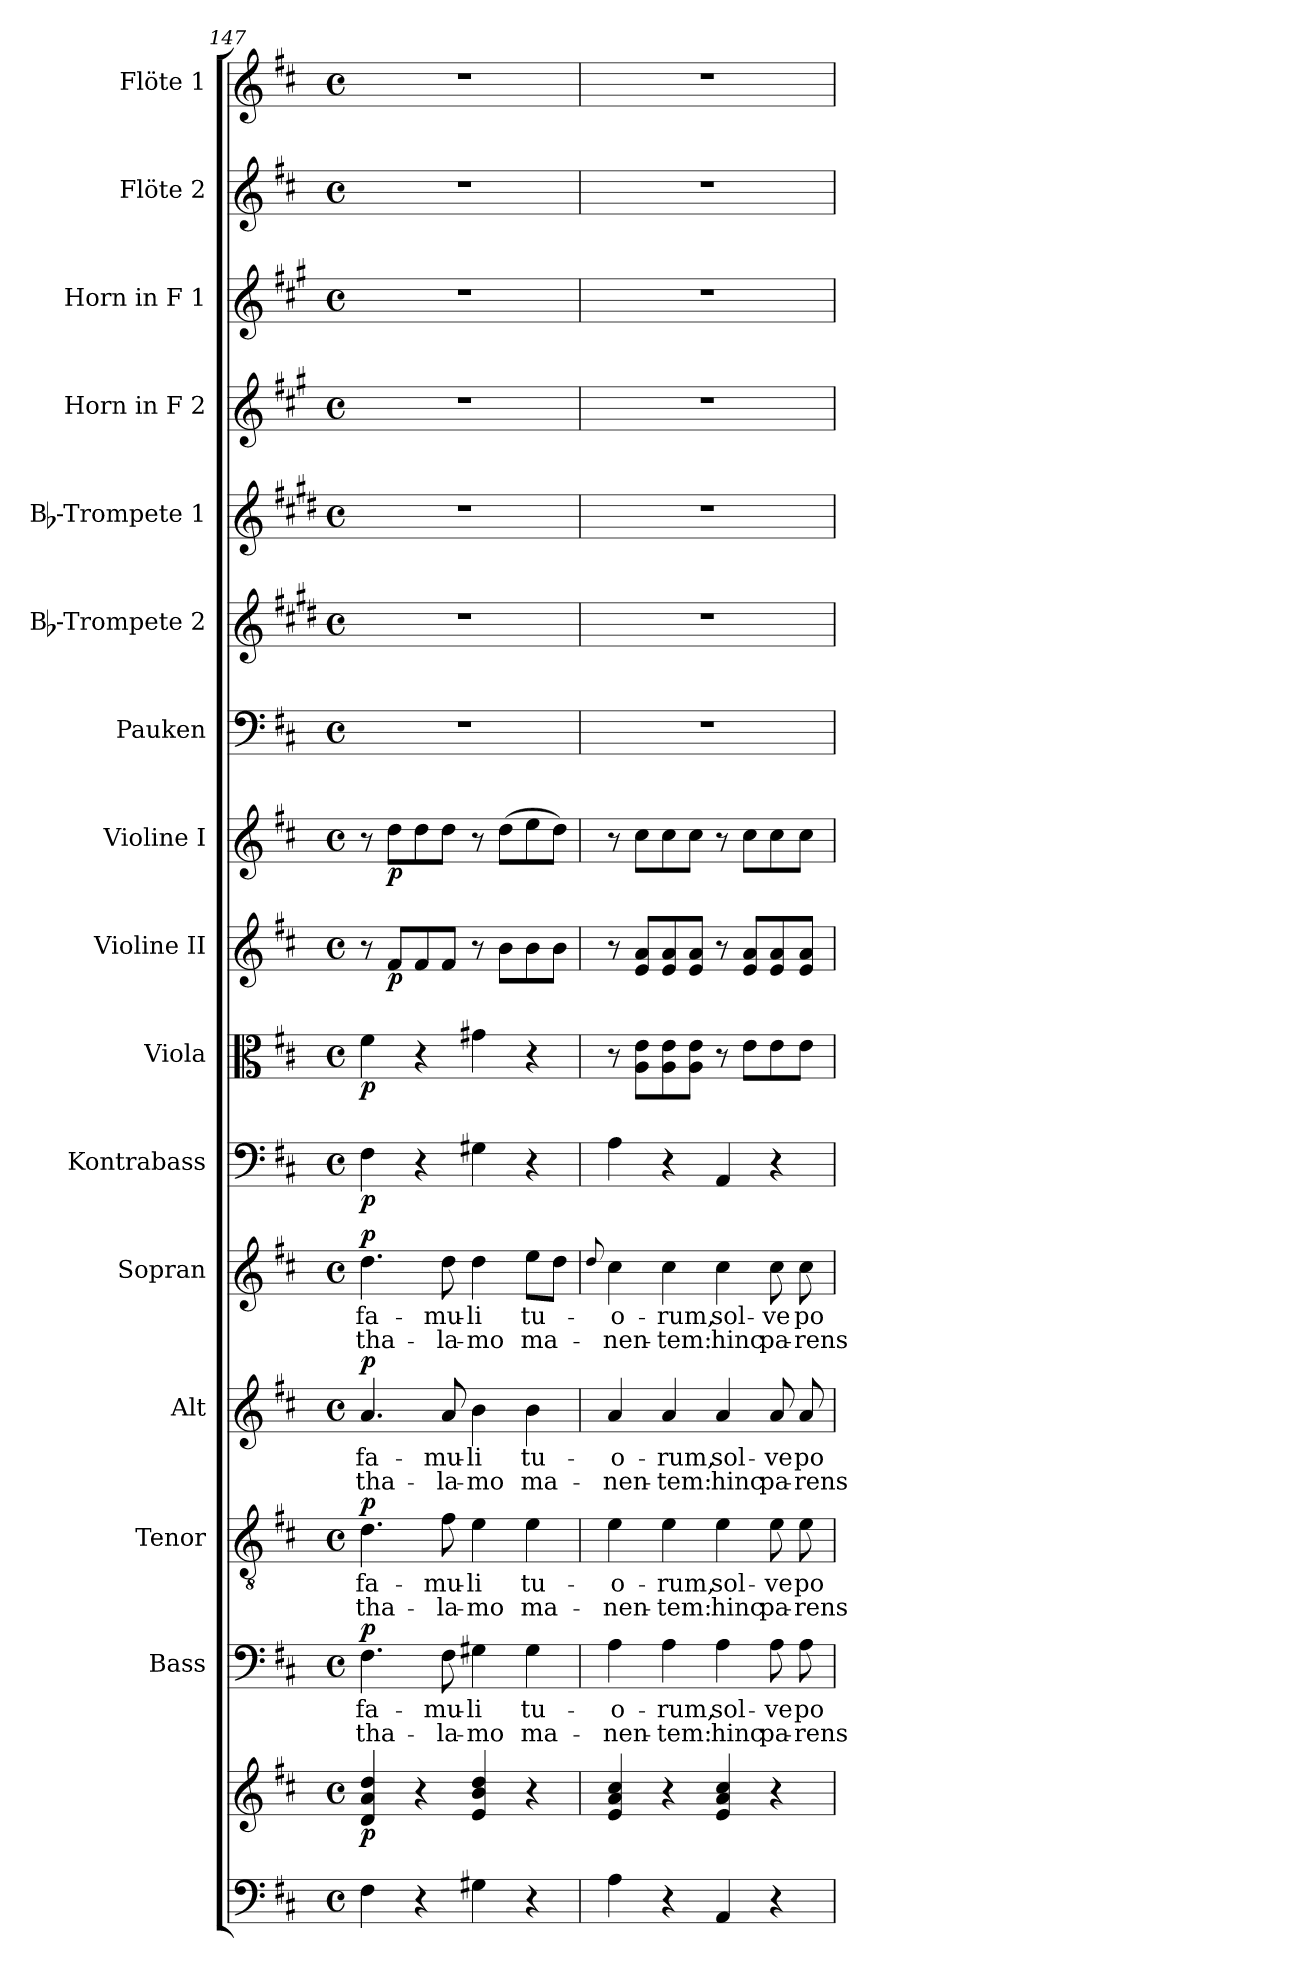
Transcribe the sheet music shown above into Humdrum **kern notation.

**kern	**kern	**dynam	**kern	**text	**text	**dynam	**kern	**text	**text	**dynam	**kern	**text	**text	**dynam	**kern	**text	**text	**dynam	**kern	**dynam	**kern	**dynam	**kern	**dynam	**kern	**dynam	**kern	**kern	**kern	**kern	**kern	**kern	**kern
*part16	*part16	*part16	*part15	*part15	*part15	*part15	*part14	*part14	*part14	*part14	*part13	*part13	*part13	*part13	*part12	*part12	*part12	*part12	*part11	*part11	*part10	*part10	*part9	*part9	*part8	*part8	*part7	*part6	*part5	*part4	*part3	*part2	*part1
*staff17	*staff16	*staff16/17	*staff15	*staff15	*staff15	*staff15	*staff14	*staff14	*staff14	*staff14	*staff13	*staff13	*staff13	*staff13	*staff12	*staff12	*staff12	*staff12	*staff11	*staff11	*staff10	*staff10	*staff9	*staff9	*staff8	*staff8	*staff7	*staff6	*staff5	*staff4	*staff3	*staff2	*staff1
*	*	*	*I"Bass	*	*	*	*I"Tenor	*	*	*	*I"Alt	*	*	*	*I"Sopran	*	*	*	*I"Kontrabass	*	*I"Viola	*	*I"Violine II	*	*I"Violine I	*	*I"Pauken	*I"Bb-Trompete 2	*I"Bb-Trompete 1	*I"Horn in F 2	*I"Horn in F 1	*I"Flöte 2	*I"Flöte 1
*	*	*	*I'B.	*	*	*	*I'T.	*	*	*	*I'A.	*	*	*	*I'S.	*	*	*	*I'Kb.	*	*I'Vla.	*	*I'Vl. II	*	*I'Vl. I	*	*I'Pk.	*I'Bb Trp. 2	*I'Bb Trp. 1	*	*	*I'Fl. 2	*I'Fl. 1
!!LO:PB:g=z
*clefF4	*clefG2	*	*clefF4	*	*	*	*clefGv2	*	*	*	*clefG2	*	*	*	*clefG2	*	*	*	*clefF4	*	*clefC3	*	*clefG2	*	*clefG2	*	*clefF4	*clefG2	*clefG2	*clefG2	*clefG2	*clefG2	*clefG2
*	*	*	*	*	*	*	*	*	*	*	*	*	*	*	*	*	*	*	*ITrd7c12	*	*	*	*	*	*	*	*	*ITrd1c2	*ITrd1c2	*ITrd4c7	*ITrd4c7	*	*
*k[f#c#]	*k[f#c#]	*	*k[f#c#]	*	*	*	*k[f#c#]	*	*	*	*k[f#c#]	*	*	*	*k[f#c#]	*	*	*	*k[f#c#]	*	*k[f#c#]	*	*k[f#c#]	*	*k[f#c#]	*	*k[f#c#]	*k[f#c#]	*k[f#c#]	*k[f#c#]	*k[f#c#]	*k[f#c#]	*k[f#c#]
*D:	*D:	*	*D:	*	*	*	*D:	*	*	*	*D:	*	*	*	*D:	*	*	*	*D:	*	*D:	*	*D:	*	*D:	*	*D:	*D:	*D:	*D:	*D:	*D:	*D:
*M4/4	*M4/4	*	*M4/4	*	*	*	*M4/4	*	*	*	*M4/4	*	*	*	*M4/4	*	*	*	*M4/4	*	*M4/4	*	*M4/4	*	*M4/4	*	*M4/4	*M4/4	*M4/4	*M4/4	*M4/4	*M4/4	*M4/4
*met(c)	*met(c)	*	*met(c)	*	*	*	*met(c)	*	*	*	*met(c)	*	*	*	*met(c)	*	*	*	*met(c)	*	*met(c)	*	*met(c)	*	*met(c)	*	*met(c)	*met(c)	*met(c)	*met(c)	*met(c)	*met(c)	*met(c)
=147	=147	=147	=147	=147	=147	=147	=147	=147	=147	=147	=147	=147	=147	=147	=147	=147	=147	=147	=147	=147	=147	=147	=147	=147	=147	=147	=147	=147	=147	=147	=147	=147	=147
!	!	!LO:DY:b	!	!LO:LY:b	!LO:LY:b	!LO:DY:a	!	!LO:LY:b	!LO:LY:b	!LO:DY:a	!	!LO:LY:b	!LO:LY:b	!LO:DY:a	!	!LO:LY:b	!LO:LY:b	!LO:DY:a	!	!LO:DY:b	!	!LO:DY:b	!	!	!	!	!	!	!	!	!	!	!
4F#\	4d/ 4a/ 4dd/	p	4.F#\	fa-	tha-	p	4.d\	fa-	tha-	p	4.a/	fa-	tha-	p	4.dd\	fa-	tha-	p	4FF#\	p	4f#\	p	8r	.	8r	.	1r	1r	1r	1r	1r	1r	1r
!	!	!	!	!	!	!	!	!	!	!	!	!	!	!	!	!	!	!	!	!	!	!	!	!LO:DY:b	!	!LO:DY:b	!	!	!	!	!	!	!
.	.	.	.	.	.	.	.	.	.	.	.	.	.	.	.	.	.	.	.	.	.	.	8f#/L	p	8dd\L	p	.	.	.	.	.	.	.
4r	4r	.	.	.	.	.	.	.	.	.	.	.	.	.	.	.	.	.	4r	.	4r	.	8f#/	.	8dd\	.	.	.	.	.	.	.	.
!	!	!	!	!LO:LY:b	!LO:LY:b	!	!	!LO:LY:b	!LO:LY:b	!	!	!LO:LY:b	!LO:LY:b	!	!	!LO:LY:b	!LO:LY:b	!	!	!	!	!	!	!	!	!	!	!	!	!	!	!	!
.	.	.	8F#\	-mu-	-la-	.	8f#\	-mu-	-la-	.	8a/	-mu-	-la-	.	8dd\	-mu-	-la-	.	.	.	.	.	8f#/J	.	8dd\J	.	.	.	.	.	.	.	.
!	!	!	!	!LO:LY:b	!LO:LY:b	!	!	!LO:LY:b	!LO:LY:b	!	!	!LO:LY:b	!LO:LY:b	!	!	!LO:LY:b	!LO:LY:b	!	!	!	!	!	!	!	!	!	!	!	!	!	!	!	!
4G#X\	4e/ 4b/ 4dd/	.	4G#X\	-li	-mo	.	4e\	-li	-mo	.	4b\	-li	-mo	.	4dd\	-li	-mo	.	4GG#X\	.	4g#X\	.	8r	.	8r	.	.	.	.	.	.	.	.
.	.	.	.	.	.	.	.	.	.	.	.	.	.	.	.	.	.	.	.	.	.	.	8b\L	.	(>8dd\L	.	.	.	.	.	.	.	.
!	!	!	!	!LO:LY:b	!LO:LY:b	!	!	!LO:LY:b	!LO:LY:b	!	!	!LO:LY:b	!LO:LY:b	!	!	!LO:LY:b	!LO:LY:b	!	!	!	!	!	!	!	!	!	!	!	!	!	!	!	!
4r	4r	.	4G#\	tu-	ma-	.	4e\	tu-	ma-	.	4b\	tu-	ma-	.	8ee\L	tu-	ma-	.	4r	.	4r	.	8b\	.	8ee\	.	.	.	.	.	.	.	.
.	.	.	.	.	.	.	.	.	.	.	.	.	.	.	8dd\J	.	.	.	.	.	.	.	8b\J	.	8dd\J)	.	.	.	.	.	.	.	.
=148	=148	=148	=148	=148	=148	=148	=148	=148	=148	=148	=148	=148	=148	=148	=148	=148	=148	=148	=148	=148	=148	=148	=148	=148	=148	=148	=148	=148	=148	=148	=148	=148	=148
.	.	.	.	.	.	.	.	.	.	.	.	.	.	.	8qqdd/	.	.	.	.	.	.	.	.	.	.	.	.	.	.	.	.	.	.
!	!	!	!	!LO:LY:b	!LO:LY:b	!	!	!LO:LY:b	!LO:LY:b	!	!	!LO:LY:b	!LO:LY:b	!	!	!LO:LY:b	!LO:LY:b	!	!	!	!	!	!	!	!	!	!	!	!	!	!	!	!
4A\	4e/ 4a/ 4cc#/	.	4A\	-o-	-nen-	.	4e\	-o-	-nen-	.	4a/	-o-	-nen-	.	4cc#\	-o-	-nen-	.	4AA\	.	8r	.	8r	.	8r	.	1r	1r	1r	1r	1r	1r	1r
.	.	.	.	.	.	.	.	.	.	.	.	.	.	.	.	.	.	.	.	.	8A\ 8e\L	.	8e/ 8a/L	.	8cc#\L	.	.	.	.	.	.	.	.
!	!	!	!	!LO:LY:b	!LO:LY:b	!	!	!LO:LY:b	!LO:LY:b	!	!	!LO:LY:b	!LO:LY:b	!	!	!LO:LY:b	!LO:LY:b	!	!	!	!	!	!	!	!	!	!	!	!	!	!	!	!
4r	4r	.	4A\	-rum,	-tem:	.	4e\	-rum,	-tem:	.	4a/	-rum,	-tem:	.	4cc#\	-rum,	-tem:	.	4r	.	8A\ 8e\	.	8e/ 8a/	.	8cc#\	.	.	.	.	.	.	.	.
.	.	.	.	.	.	.	.	.	.	.	.	.	.	.	.	.	.	.	.	.	8A\ 8e\J	.	8e/ 8a/J	.	8cc#\J	.	.	.	.	.	.	.	.
!	!	!	!	!LO:LY:b	!LO:LY:b	!	!	!LO:LY:b	!LO:LY:b	!	!	!LO:LY:b	!LO:LY:b	!	!	!LO:LY:b	!LO:LY:b	!	!	!	!	!	!	!	!	!	!	!	!	!	!	!	!
4AA/	4e/ 4a/ 4cc#/	.	4A\	sol-	hinc	.	4e\	sol-	hinc	.	4a/	sol-	hinc	.	4cc#\	sol-	hinc	.	4AAA/	.	8r	.	8r	.	8r	.	.	.	.	.	.	.	.
.	.	.	.	.	.	.	.	.	.	.	.	.	.	.	.	.	.	.	.	.	8e\L	.	8e/ 8a/L	.	8cc#\L	.	.	.	.	.	.	.	.
!	!	!	!	!LO:LY:b	!LO:LY:b	!	!	!LO:LY:b	!LO:LY:b	!	!	!LO:LY:b	!LO:LY:b	!	!	!LO:LY:b	!LO:LY:b	!	!	!	!	!	!	!	!	!	!	!	!	!	!	!	!
4r	4r	.	8A\	-ve	pa-	.	8e\	-ve	pa-	.	8a/	-ve	pa-	.	8cc#\	-ve	pa-	.	4r	.	8e\	.	8e/ 8a/	.	8cc#\	.	.	.	.	.	.	.	.
!	!	!	!	!LO:LY:b	!LO:LY:b	!	!	!LO:LY:b	!LO:LY:b	!	!	!LO:LY:b	!LO:LY:b	!	!	!LO:LY:b	!LO:LY:b	!	!	!	!	!	!	!	!	!	!	!	!	!	!	!	!
.	.	.	8A\	po-	-rens	.	8e\	po-	-rens	.	8a/	po-	-rens	.	8cc#\	po-	-rens	.	.	.	8e\J	.	8e/ 8a/J	.	8cc#\J	.	.	.	.	.	.	.	.
=	=	=	=	=	=	=	=	=	=	=	=	=	=	=	=	=	=	=	=	=	=	=	=	=	=	=	=	=	=	=	=	=	=
*-	*-	*-	*-	*-	*-	*-	*-	*-	*-	*-	*-	*-	*-	*-	*-	*-	*-	*-	*-	*-	*-	*-	*-	*-	*-	*-	*-	*-	*-	*-	*-	*-	*-
